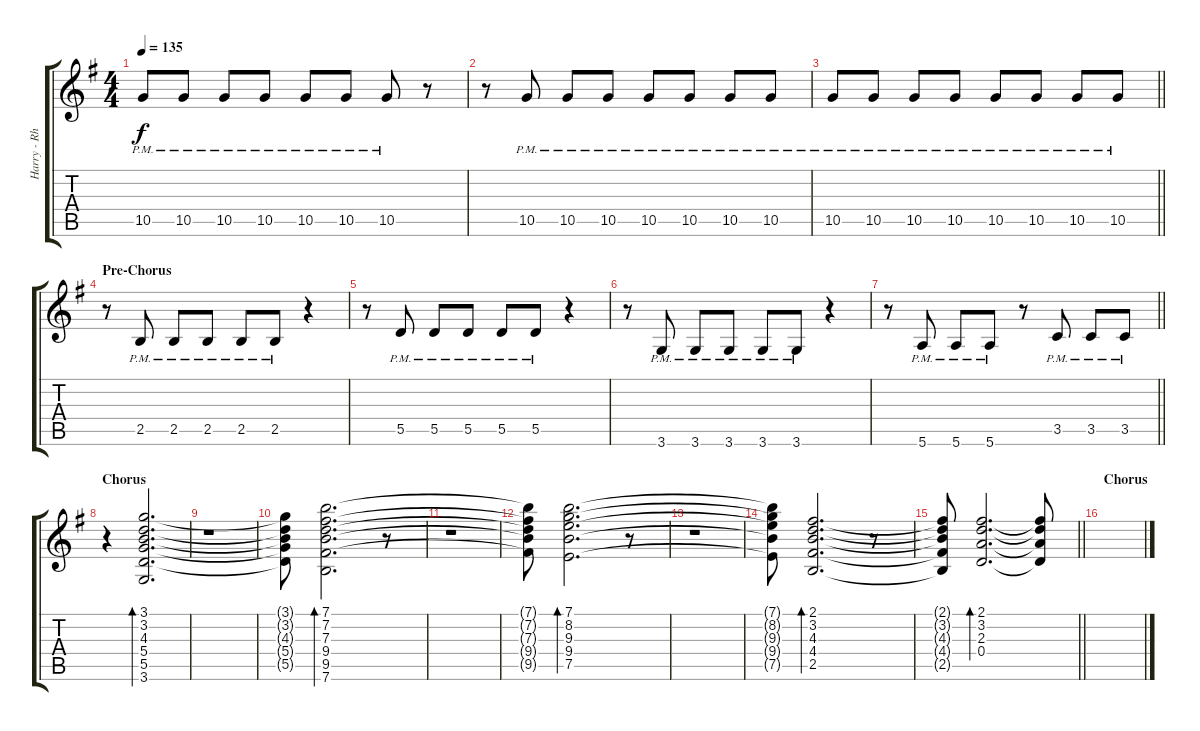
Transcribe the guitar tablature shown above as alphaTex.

\track ("Harry - Rhythm Guitar" "Harry - Rh") {instrument electricguitarclean}
\staff {score tabs}
\tuning (E4 B3 G3 D3 A2 E2) {hide}
\ts (4 4)
\tempo 135
\clef g2
\ks g
10.5{pm}.8{dy f} 10.5{pm}.8 10.5{pm}.8 10.5{pm}.8 10.5{pm}.8 10.5{pm}.8 10.5{pm}.8 r.8 |
r.8 10.5{pm}.8 10.5{pm}.8 10.5{pm}.8 10.5{pm}.8 10.5{pm}.8 10.5{pm}.8 10.5{pm}.8 |
\barLineRight lightlight
10.5{pm}.8 10.5{pm}.8 10.5{pm}.8 10.5{pm}.8 10.5{pm}.8 10.5{pm}.8 10.5{pm}.8 10.5{pm}.8 |
\section ("" "Pre-Chorus")
r.8 2.5{pm}.8 2.5{pm}.8 2.5{pm}.8 2.5{pm}.8 2.5{pm}.8 r.4 |
r.8 5.5{pm}.8 5.5{pm}.8 5.5{pm}.8 5.5{pm}.8 5.5{pm}.8 r.4 |
r.8 3.6{pm}.8 3.6{pm}.8 3.6{pm}.8 3.6{pm}.8 3.6{pm}.8 r.4 |
\barLineRight lightlight
r.8 5.6{pm}.8 5.6{pm}.8 5.6{pm}.8 r.8 3.5{pm}.8 3.5{pm}.8 3.5{pm}.8 |
\section ("" "Chorus")
r.4{balance 8} (3.1 3.2 4.3 5.4 5.5 3.6).2{d bd 480} |
r.1 |
(3.1{t} 3.2{t} 4.3{t} 5.4{t} 5.5{t}).8 (7.1 7.2 7.3 9.4 9.5 7.6).2{d bd 480} r.8 |
r.1 |
(7.1{t} 7.2{t} 7.3{t} 9.4{t} 9.5{t}).8 (7.1 8.2 9.3 9.4 7.5).2{d bd 480} r.8 |
r.1 |
(7.1{t} 8.2{t} 9.3{t} 9.4{t} 7.5{t}).8 (2.1 3.2 4.3 4.4 2.5).2{d bd 480} r.8 |
\barLineRight lightlight
(2.1{t} 3.2{t} 4.3{t} 4.4{t} 2.5{t}).8 (2.1 3.2 2.3 0.4).2{d bd 480} (2.1{t} 3.2{t} 2.3{t} 0.4{t}).8 |
\section ("" "Chorus")
